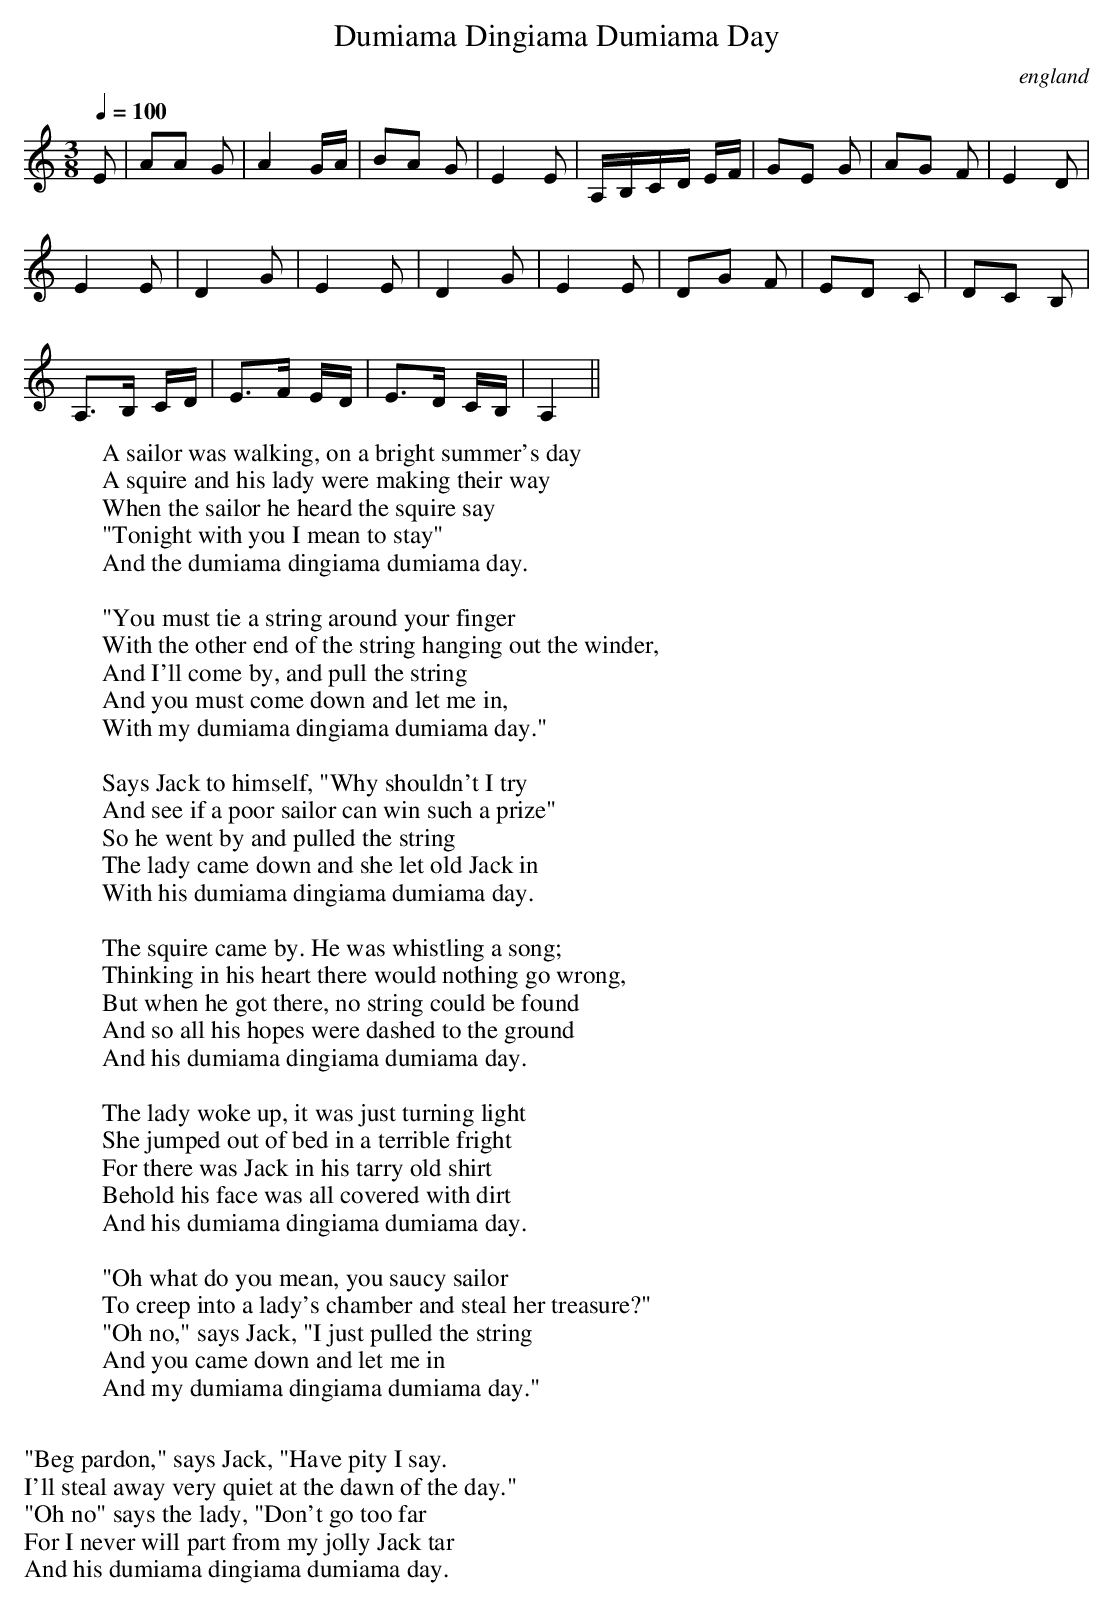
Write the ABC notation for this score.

X:1
T:Dumiama Dingiama Dumiama Day
O:england
M:3/8
L:1/8
Q:2/8=100
W:A sailor was walking, on a bright summer's day
W:A squire and his lady were making their way
W:When the sailor he heard the squire say
W:"Tonight with you I mean to stay"
W:And the dumiama dingiama dumiama day.
W:
W:"You must tie a string around your finger
W:With the other end of the string hanging out the winder,
W:And I'll come by, and pull the string
W:And you must come down and let me in,
W:With my dumiama dingiama dumiama day."
W:
W:Says Jack to himself, "Why shouldn't I try
W:And see if a poor sailor can win such a prize"
W:So he went by and pulled the string
W:The lady came down and she let old Jack in
W:With his dumiama dingiama dumiama day.
W:
W:The squire came by. He was whistling a song;
W:Thinking in his heart there would nothing go wrong,
W:But when he got there, no string could be found
W:And so all his hopes were dashed to the ground
W:And his dumiama dingiama dumiama day.
W:
W:The lady woke up, it was just turning light
W:She jumped out of bed in a terrible fright
W:For there was Jack in his tarry old shirt
W:Behold his face was all covered with dirt
W:And his dumiama dingiama dumiama day.
W:
W:"Oh what do you mean, you saucy sailor
W:To creep into a lady's chamber and steal her treasure?"
W:"Oh no," says Jack, "I just pulled the string
W:And you came down and let me in
W:And my dumiama dingiama dumiama day."
W:
W:"Beg pardon," says Jack, "Have pity I say.
W:I'll steal away very quiet at the dawn of the day."
W:"Oh no" says the lady, "Don't go too far
W:For I never will part from my jolly Jack tar
W:And his dumiama dingiama dumiama day.
K:C
E|AA G|A2 G/A/|BA G|E2 E|\
A,/-B,/-C/-D/ E/F/|GE G|AG F|E2 D|
E2 E|D2 G|E2 E|D2 G|\
E2 E|D-G F|E-D C|DC B,|
A,3/2B,/ C/D/|E3/2F/ E/D/|E3/2D/ C/B,/|A,2||
